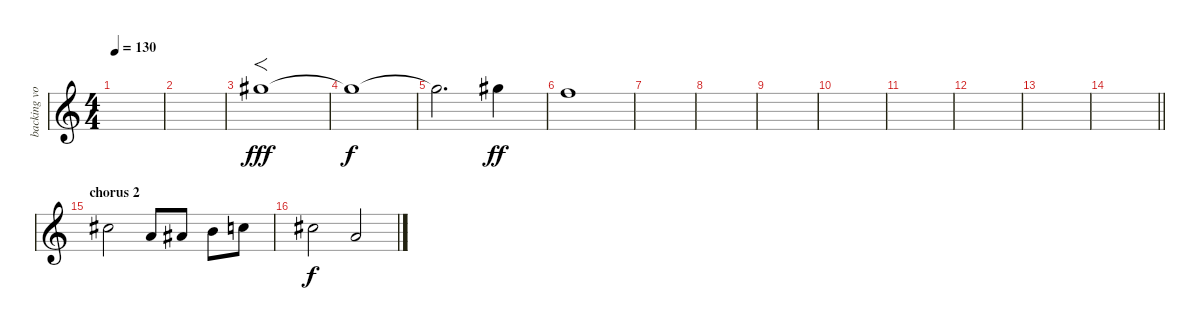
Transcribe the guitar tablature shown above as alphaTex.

\track ("backing vocals" "backing vo") {instrument sopranosax}
\staff {score}
\tuning (E4 B3 G3 D3 A2 E2) {hide}
\ts (4 4)
\tempo 130
\clef g2
\ks c
|
|
16.1.1{f dy fff} |
16.1{t}.1{dy f} |
16.1{t}.2{d} 16.1.4{dy ff} |
13.1.1 |
|
|
|
|
|
|
|
\barLineRight lightlight
|
\section ("" "chorus 2")
9.1.2{instrument pad2warm} 5.1.8 6.1.8 7.1.8 8.1.8 |
9.1.2{dy f} 5.1.2
